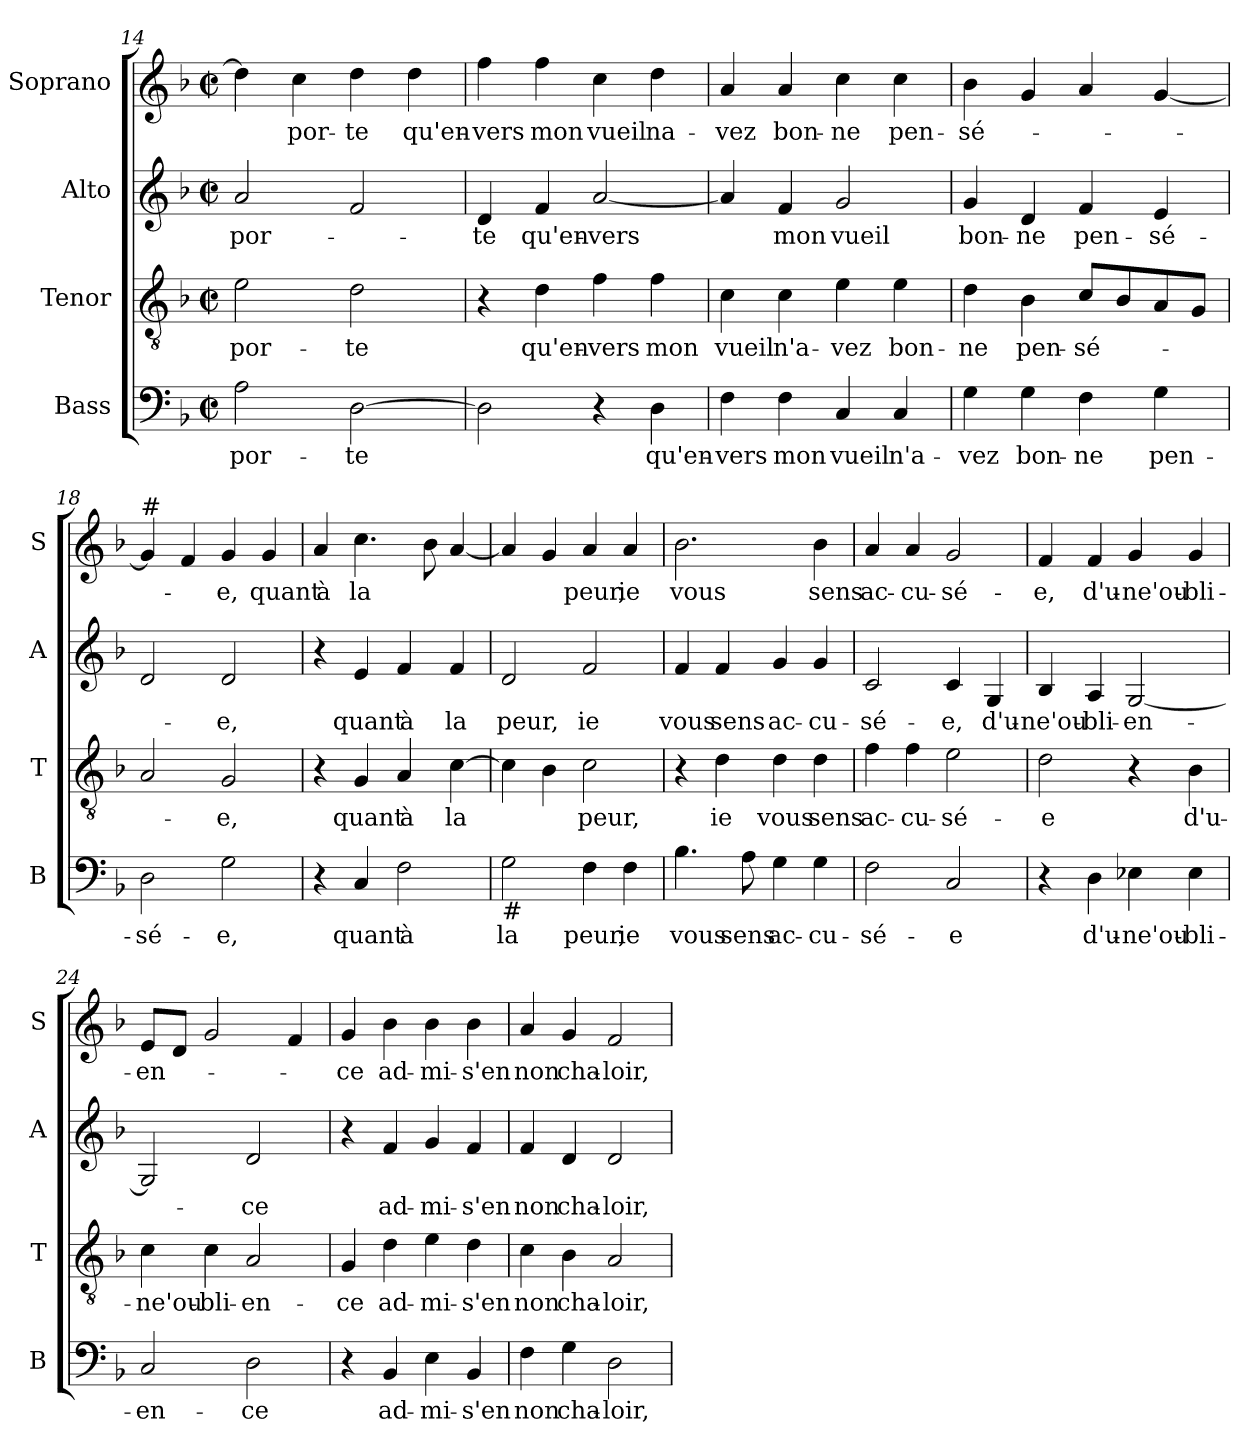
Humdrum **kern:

**kern	**text	**kern	**text	**kern	**text	**kern	**text
*part4	*part4	*part3	*part3	*part2	*part2	*part1	*part1
*staff4	*staff4	*staff3	*staff3	*staff2	*staff2	*staff1	*staff1
*I"Bass	*	*I"Tenor	*	*I"Alto	*	*I"Soprano	*
*I'B	*	*I'T	*	*I'A	*	*I'S	*
*clefF4	*	*clefGv2	*	*clefG2	*	*clefG2	*
*k[b-]	*	*k[b-]	*	*k[b-]	*	*k[b-]	*
*F:	*	*F:	*	*F:	*	*F:	*
*M2/2	*	*M2/2	*	*M2/2	*	*M2/2	*
*met(c|)	*	*met(c|)	*	*met(c|)	*	*met(c|)	*
=14	=14	=14	=14	=14	=14	=14	=14
!	!LO:LY:b	!	!LO:LY:b	!	!LO:LY:b	!	!
2A\	-por-	2e\	-por-	2a/	-por-	4dd\]	.
!	!	!	!	!	!	!	!LO:LY:b
.	.	.	.	.	.	4cc\	-por-
!	!LO:LY:b	!	!LO:LY:b	!	!	!	!LO:LY:b
[2D\	-te	2d\	-te	2f/	.	4dd\	-te
!	!	!	!	!	!	!	!LO:LY:b
.	.	.	.	.	.	4dd\	qu'en-
=15	=15	=15	=15	=15	=15	=15	=15
!	!	!	!	!	!LO:LY:b	!	!LO:LY:b
2D\]	.	4r	.	4d/	-te	4ff\	-vers
!	!	!	!LO:LY:b	!	!LO:LY:b	!	!LO:LY:b
.	.	4d\	qu'en-	4f/	qu'en-	4ff\	mon
!	!	!	!LO:LY:b	!	!LO:LY:b	!	!LO:LY:b
4r	.	4f\	-vers	[2a/	-vers	4cc\	vueil
!	!LO:LY:b	!	!LO:LY:b	!	!	!	!LO:LY:b
4D\	qu'en-	4f\	mon	.	.	4dd\	na-
!!LO:LB:g=z
=16	=16	=16	=16	=16	=16	=16	=16
!	!LO:LY:b	!	!LO:LY:b	!	!	!	!LO:LY:b
4F\	-vers	4c\	vueil	4a/]	.	4a/	-vez
!	!LO:LY:b	!	!LO:LY:b	!	!LO:LY:b	!	!LO:LY:b
4F\	mon	4c\	n'a-	4f/	mon	4a/	bon-
!	!LO:LY:b	!	!LO:LY:b	!	!LO:LY:b	!	!LO:LY:b
4C/	vueil	4e\	-vez	2g/	vueil	4cc\	-ne
!	!LO:LY:b	!	!LO:LY:b	!	!	!	!LO:LY:b
4C/	n'a-	4e\	bon-	.	.	4cc\	pen-
=17	=17	=17	=17	=17	=17	=17	=17
!	!LO:LY:b	!	!LO:LY:b	!	!LO:LY:b	!	!LO:LY:b
4G\	-vez	4d\	-ne	4g/	bon-	4b-\	-sé-
!	!LO:LY:b	!	!LO:LY:b	!	!LO:LY:b	!	!
4G\	bon-	4B-\	pen-	4d/	-ne	4g/	.
!	!LO:LY:b	!	!LO:LY:b	!	!LO:LY:b	!	!
4F\	-ne	8c/L	-sé-	4f/	pen-	4a/	.
.	.	8B-/	.	.	.	.	.
!	!LO:LY:b	!	!	!	!LO:LY:b	!	!
4G\	pen-	8A/	.	4e/	-sé-	[4g/	.
.	.	8G/J	.	.	.	.	.
=18	=18	=18	=18	=18	=18	=18	=18
!	!	!	!	!	!	!LO:TX:a:t=#	!
!	!LO:LY:b	!	!	!	!	!	!
2D\	-sé-	2A/	.	2d/	.	4g/]	.
.	.	.	.	.	.	4f/	.
!	!LO:LY:b	!	!LO:LY:b	!	!LO:LY:b	!	!LO:LY:b
2G\	-e,	2G/	-e,	2d/	-e,	4g/	-e,
!	!	!	!	!	!	!	!LO:LY:b
.	.	.	.	.	.	4g/	quant
=19	=19	=19	=19	=19	=19	=19	=19
!	!	!	!	!	!	!	!LO:LY:b
4r	.	4r	.	4r	.	4a/	à
!	!LO:LY:b	!	!LO:LY:b	!	!LO:LY:b	!	!LO:LY:b
4C/	quant	4G/	quant	4e/	quant	4.cc\	la
!	!LO:LY:b	!	!LO:LY:b	!	!LO:LY:b	!	!
2F\	à	4A/	à	4f/	à	.	.
.	.	.	.	.	.	8b-\	.
!	!	!	!LO:LY:b	!	!LO:LY:b	!	!
.	.	[4c\	la	4f/	la	[4a/	.
=20	=20	=20	=20	=20	=20	=20	=20
!LO:TX:b:t=#	!	!	!	!	!	!	!
!	!LO:LY:b	!	!	!	!LO:LY:b	!	!
2G\	la	4c\]	.	2d/	peur,	4a/]	.
.	.	4B-\	.	.	.	4g/	.
!	!LO:LY:b	!	!LO:LY:b	!	!LO:LY:b	!	!LO:LY:b
4F\	peur,	2c\	peur,	2f/	ie	4a/	peur,
!	!LO:LY:b	!	!	!	!	!	!LO:LY:b
4F\	ie	.	.	.	.	4a/	ie
!!LO:LB:g=z
=21	=21	=21	=21	=21	=21	=21	=21
!	!LO:LY:b	!	!	!	!LO:LY:b	!	!LO:LY:b
4.B-\	vous	4r	.	4f/	vous	2.b-\	vous
!	!	!	!LO:LY:b	!	!LO:LY:b	!	!
.	.	4d\	ie	4f/	sens	.	.
!	!LO:LY:b	!	!	!	!	!	!
8A\	sens	.	.	.	.	.	.
!	!LO:LY:b	!	!LO:LY:b	!	!LO:LY:b	!	!
4G\	ac-	4d\	vous	4g/	ac-	.	.
!	!LO:LY:b	!	!LO:LY:b	!	!LO:LY:b	!	!LO:LY:b
4G\	-cu-	4d\	sens	4g/	-cu-	4b-\	sens
=22	=22	=22	=22	=22	=22	=22	=22
!	!LO:LY:b	!	!LO:LY:b	!	!LO:LY:b	!	!LO:LY:b
2F\	-sé-	4f\	ac-	2c/	-sé-	4a/	ac-
!	!	!	!LO:LY:b	!	!	!	!LO:LY:b
.	.	4f\	-cu-	.	.	4a/	-cu-
!	!LO:LY:b	!	!LO:LY:b	!	!LO:LY:b	!	!LO:LY:b
2C/	-e	2e\	-sé-	4c/	-e,	2g/	-sé-
!	!	!	!	!	!LO:LY:b	!	!
.	.	.	.	4G/	d'u-	.	.
=23	=23	=23	=23	=23	=23	=23	=23
!	!	!	!LO:LY:b	!	!LO:LY:b	!	!LO:LY:b
4r	.	2d\	-e	4B-/	-ne'ou-	4f/	-e,
!	!LO:LY:b	!	!	!	!LO:LY:b	!	!LO:LY:b
4D\	d'u-	.	.	4A/	-bli-	4f/	d'u-
!	!LO:LY:b	!	!	!	!LO:LY:b	!	!LO:LY:b
4E-X\	-ne'ou-	4r	.	[2G/	-en-	4g/	-ne'ou-
!	!LO:LY:b	!	!LO:LY:b	!	!	!	!LO:LY:b
4E-\	-bli-	4B-\	d'u-	.	.	4g/	-bli-
=24	=24	=24	=24	=24	=24	=24	=24
!	!LO:LY:b	!	!LO:LY:b	!	!	!	!LO:LY:b
2C/	-en-	4c\	-ne'ou-	2G/]	.	8e/L	-en-
.	.	.	.	.	.	8d/J	.
!	!	!	!LO:LY:b	!	!	!	!
.	.	4c\	-bli-	.	.	2g/	.
!	!LO:LY:b	!	!LO:LY:b	!	!LO:LY:b	!	!
2D\	-ce	2A/	-en-	2d/	-ce	.	.
.	.	.	.	.	.	4f/	.
=25	=25	=25	=25	=25	=25	=25	=25
!	!	!	!LO:LY:b	!	!	!	!LO:LY:b
4r	.	4G/	-ce	4r	.	4g/	-ce
!	!LO:LY:b	!	!LO:LY:b	!	!LO:LY:b	!	!LO:LY:b
4BB-/	ad-	4d\	ad-	4f/	ad-	4b-\	ad-
!	!LO:LY:b	!	!LO:LY:b	!	!LO:LY:b	!	!LO:LY:b
4E\	-mi-	4e\	-mi-	4g/	-mi-	4b-\	-mi-
!	!LO:LY:b	!	!LO:LY:b	!	!LO:LY:b	!	!LO:LY:b
4BB-/	-s'en	4d\	-s'en	4f/	-s'en	4b-\	-s'en
!!LO:PB:g=z
=26	=26	=26	=26	=26	=26	=26	=26
!	!LO:LY:b	!	!LO:LY:b	!	!LO:LY:b	!	!LO:LY:b
4F\	non	4c\	non	4f/	non	4a/	non
!	!LO:LY:b	!	!LO:LY:b	!	!LO:LY:b	!	!LO:LY:b
4G\	cha-	4B-\	cha-	4d/	cha-	4g/	cha-
!	!LO:LY:b	!	!LO:LY:b	!	!LO:LY:b	!	!LO:LY:b
2D\	-loir,	2A/	-loir,	2d/	-loir,	2f/	-loir,
=	=	=	=	=	=	=	=
*-	*-	*-	*-	*-	*-	*-	*-
